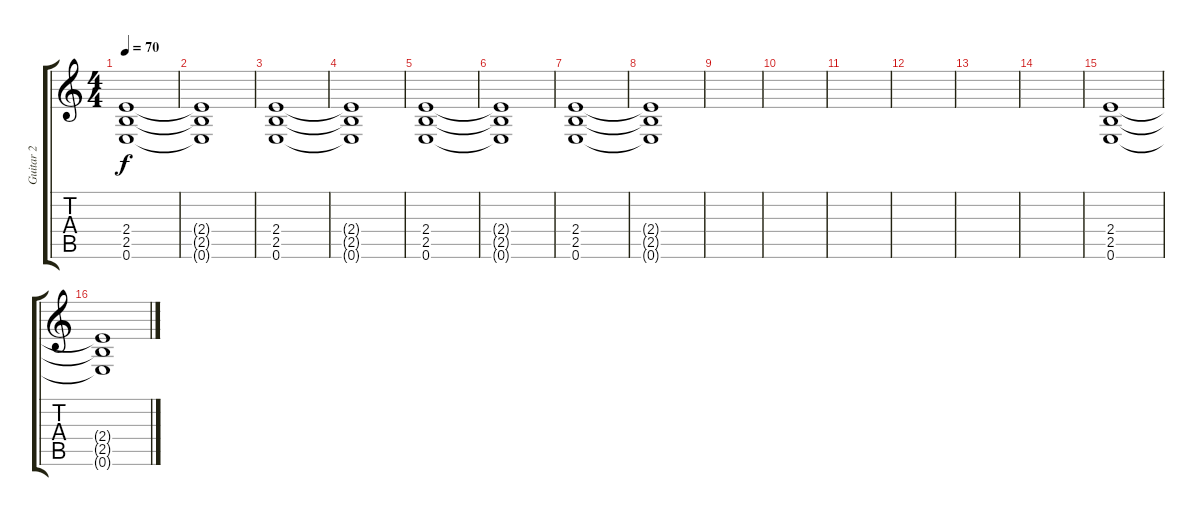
\track ("Guitar 2" "Guitar 2") {instrument overdrivenguitar}
\staff {score tabs}
\tuning (E4 B3 G3 D3 A2 E2) {hide}
\ts (4 4)
\tempo 70
\clef g2
\ks c
(2.4 2.5 0.6).1{dy f} |
(2.4{t} 2.5{t} 0.6{t}).1 |
(2.4 2.5 0.6).1 |
(2.4{t} 2.5{t} 0.6{t}).1 |
(2.4 2.5 0.6).1 |
(2.4{t} 2.5{t} 0.6{t}).1 |
(2.4 2.5 0.6).1 |
(2.4{t} 2.5{t} 0.6{t}).1 |
|
|
|
|
|
|
(2.4 2.5 0.6).1 |
(2.4{t} 2.5{t} 0.6{t}).1
